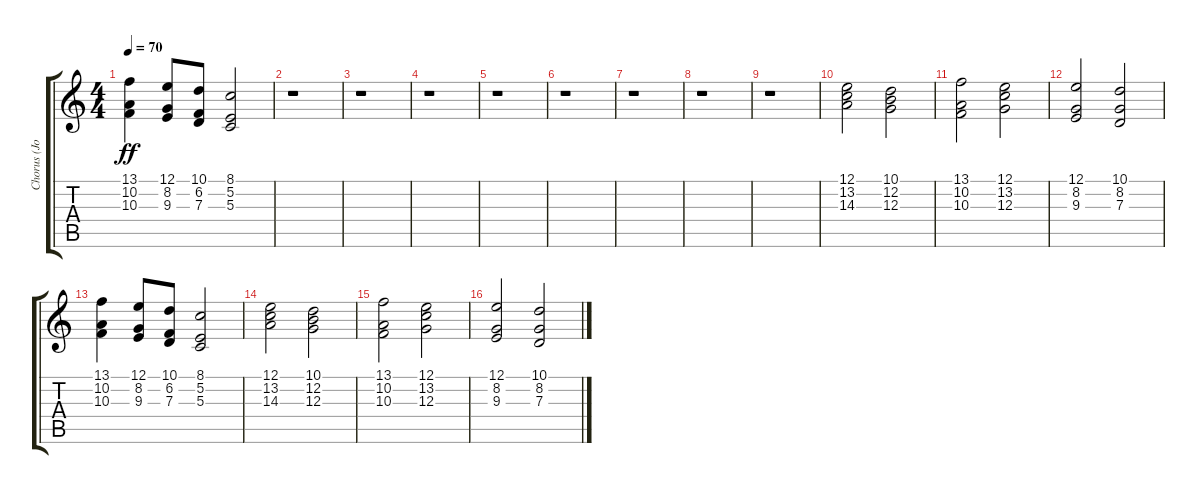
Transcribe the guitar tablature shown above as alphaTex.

\track ("Chorus (John, George)" "Chorus (Jo") {instrument synthvoice}
\staff {score tabs}
\tuning (E4 B3 G3 D3 A2 E2) {hide}
\ts (4 4)
\tempo 70
\clef g2
\ks c
(13.1 10.2 10.3).4{dy ff} (12.1 8.2 9.3).8 (10.1 6.2 7.3).8 (8.1 5.2 5.3).2 |
r.1 |
r.1 |
r.1 |
r.1 |
r.1 |
r.1 |
r.1 |
r.1 |
(12.1 13.2 14.3).2 (10.1 12.2 12.3).2 |
(13.1 10.2 10.3).2 (12.1 13.2 12.3).2 |
(12.1 8.2 9.3).2 (10.1 8.2 7.3).2 |
(13.1 10.2 10.3).4 (12.1 8.2 9.3).8 (10.1 6.2 7.3).8 (8.1 5.2 5.3).2 |
(12.1 13.2 14.3).2 (10.1 12.2 12.3).2 |
(13.1 10.2 10.3).2 (12.1 13.2 12.3).2 |
(12.1 8.2 9.3).2 (10.1 8.2 7.3).2
